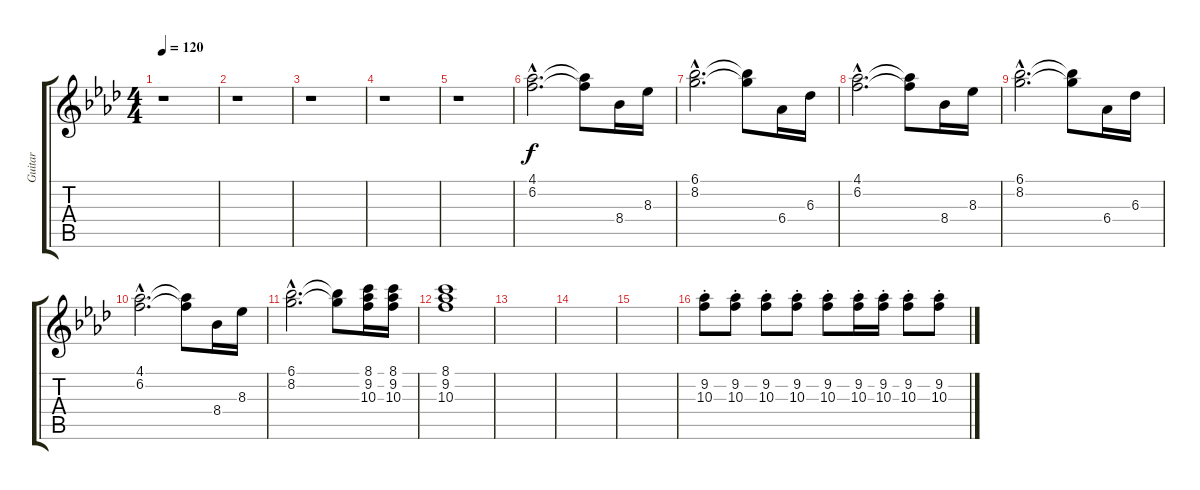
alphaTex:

\track ("Guitar" "Guitar") {instrument electricguitarclean}
\staff {score tabs}
\tuning (E4 B3 G3 D3 A2 E2) {hide}
\ts (4 4)
\tempo 120
\clef g2
\ks ab
r.1{dy f} |
r.1 |
r.1 |
r.1 |
r.1 |
(4.1{hac} 6.2{hac}).2{d} (4.1{t} 6.2{t}).8 8.4.16 8.3.16 |
(6.1{hac} 8.2{hac}).2{d} (6.1{t} 8.2{t}).8 6.4.16 6.3.16 |
(4.1{hac} 6.2{hac}).2{d} (4.1{t} 6.2{t}).8 8.4.16 8.3.16 |
(6.1{hac} 8.2{hac}).2{d} (6.1{t} 8.2{t}).8 6.4.16 6.3.16 |
(4.1{hac} 6.2{hac}).2{d} (4.1{t} 6.2{t}).8 8.4.16 8.3.16 |
(6.1{hac} 8.2{hac}).2{d} (6.1{t} 8.2{t}).8 (8.1 9.2 10.3).16 (8.1 9.2 10.3).16 |
(8.1 9.2 10.3).1 |
|
|
|
(9.2{st} 10.3{st}).8 (9.2{st} 10.3{st}).8 (9.2{st} 10.3{st}).8 (9.2{st} 10.3{st}).8 (9.2{st} 10.3{st}).8 (9.2{st} 10.3{st}).16 (9.2{st} 10.3{st}).16 (9.2{st} 10.3{st}).8 (9.2{st} 10.3{st}).8
